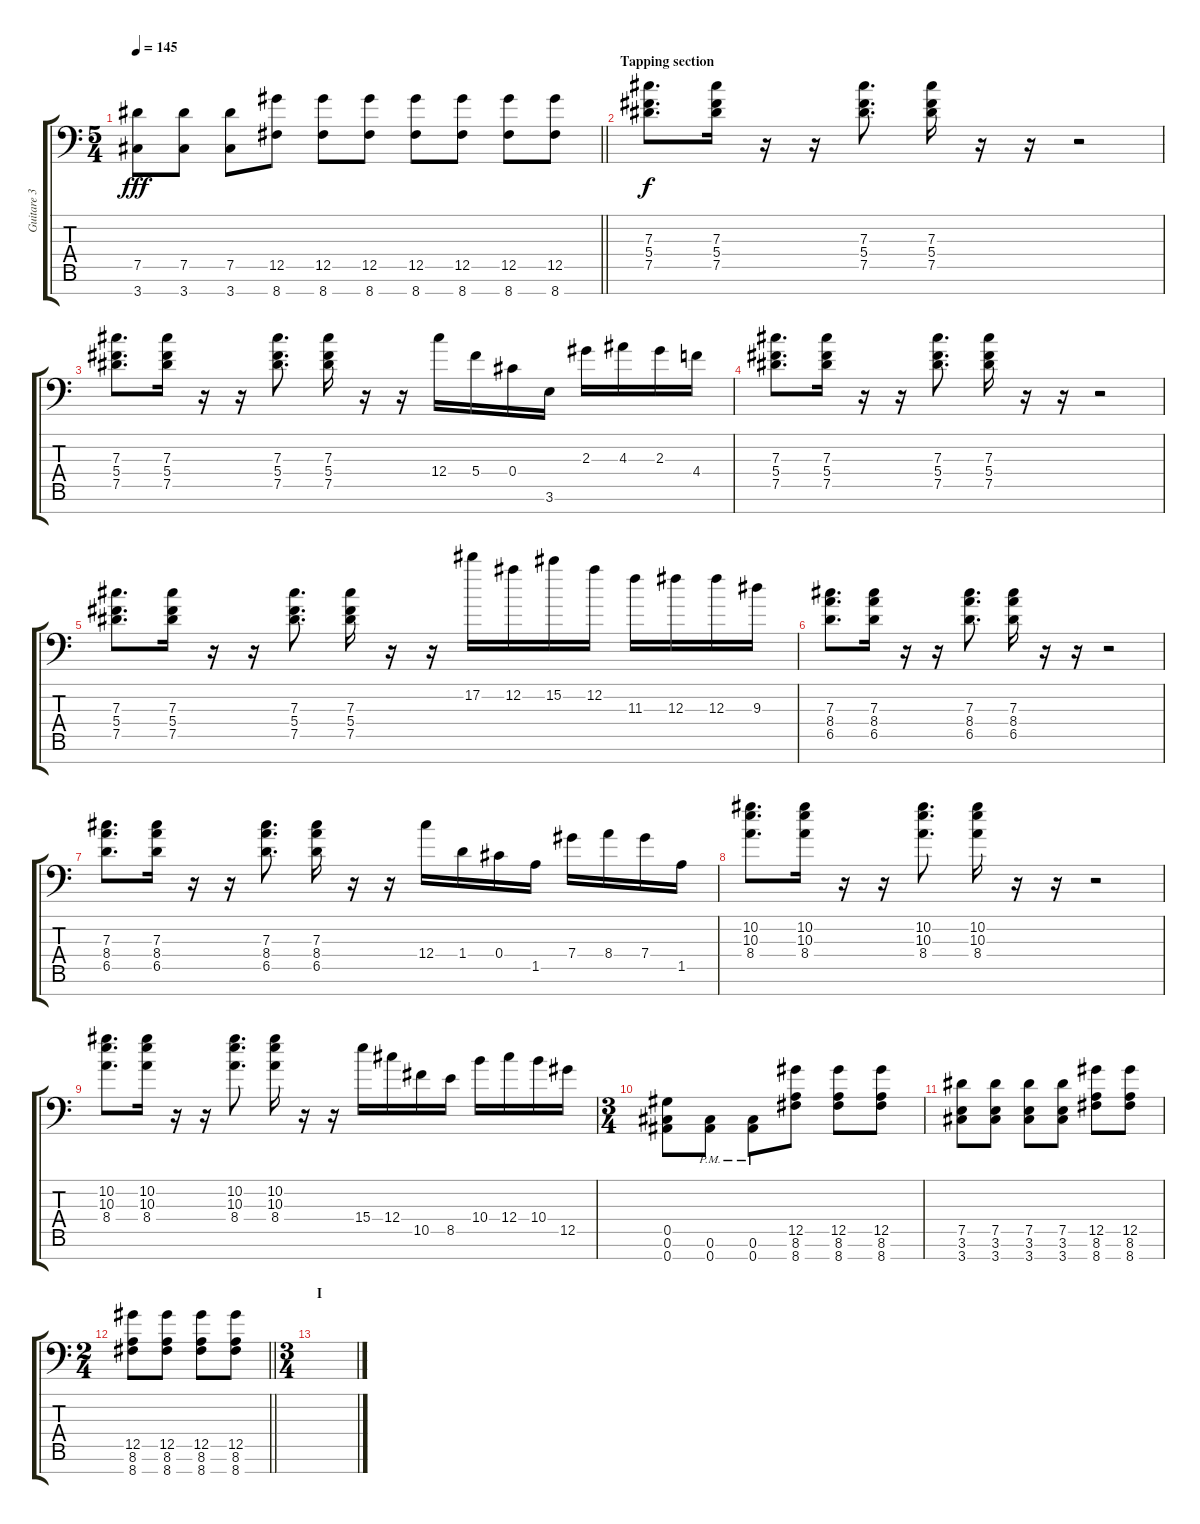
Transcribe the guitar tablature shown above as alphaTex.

\track ("Guitare 3 (Jake)" "Guitare 3 ") {instrument distortionguitar}
\staff {score tabs}
\tuning (Eb4 Bb3 Gb3 Db3 Ab2 Db2 Bb1) {hide}
\ts (5 4)
\tempo 145
\clef f4
\barLineRight lightlight
\ks c
(7.5 3.7).8{dy fff} (7.5 3.7).8 (7.5 3.7).8 (12.5 8.7).8 (12.5 8.7).8 (12.5 8.7).8 (12.5 8.7).8 (12.5 8.7).8 (12.5 8.7).8 (12.5 8.7).8 |
\section ("" "Tapping section")
(7.3 5.4 7.5).8{d dy f} (7.3 5.4 7.5).16 r.16 r.16 (7.3 5.4 7.5).8{d} (7.3 5.4 7.5).16 r.16 r.16 r.2 |
(7.3 5.4 7.5).8{d} (7.3 5.4 7.5).16 r.16 r.16 (7.3 5.4 7.5).8{d} (7.3 5.4 7.5).16 r.16 r.16 12.4.16 5.4.16 0.4.16 3.6.16 2.3.16 4.3.16 2.3.16 4.4.16 |
(7.3 5.4 7.5).8{d} (7.3 5.4 7.5).16 r.16 r.16 (7.3 5.4 7.5).8{d} (7.3 5.4 7.5).16 r.16 r.16 r.2 |
(7.3 5.4 7.5).8{d} (7.3 5.4 7.5).16 r.16 r.16 (7.3 5.4 7.5).8{d} (7.3 5.4 7.5).16 r.16 r.16 17.2.16 12.2.16 15.2.16 12.2.16 11.3.16 12.3.16 12.3.16 9.3.16 |
(7.3 8.4 6.5).8{d} (7.3 8.4 6.5).16 r.16 r.16 (7.3 8.4 6.5).8{d} (7.3 8.4 6.5).16 r.16 r.16 r.2 |
(7.3 8.4 6.5).8{d} (7.3 8.4 6.5).16 r.16 r.16 (7.3 8.4 6.5).8{d} (7.3 8.4 6.5).16 r.16 r.16 12.4.16 1.4.16 0.4.16 1.5.16 7.4.16 8.4.16 7.4.16 1.5.16 |
(10.2 10.3 8.4).8{d} (10.2 10.3 8.4).16 r.16 r.16 (10.2 10.3 8.4).8{d} (10.2 10.3 8.4).16 r.16 r.16 r.2 |
(10.2 10.3 8.4).8{d} (10.2 10.3 8.4).16 r.16 r.16 (10.2 10.3 8.4).8{d} (10.2 10.3 8.4).16 r.16 r.16 15.4.16 12.4.16 10.5.16 8.5.16 10.4.16 12.4.16 10.4.16 12.5.16 |
\ts (3 4)
(0.5 0.6 0.7).8{volume 13 balance 14} (0.6{pm} 0.7{pm}).8 (0.6{pm} 0.7{pm}).8 (12.5 8.6 8.7).8 (12.5 8.6 8.7).8 (12.5 8.6 8.7).8 |
(7.5 3.6 3.7).8 (7.5 3.6 3.7).8 (7.5 3.6 3.7).8 (7.5 3.6 3.7).8 (12.5 8.6 8.7).8 (12.5 8.6 8.7).8 |
\ts (2 4)
\barLineRight lightlight
(12.5 8.6 8.7).8 (12.5 8.6 8.7).8 (12.5 8.6 8.7).8 (12.5 8.6 8.7).8 |
\ts (3 4)
\section ("" "I")
